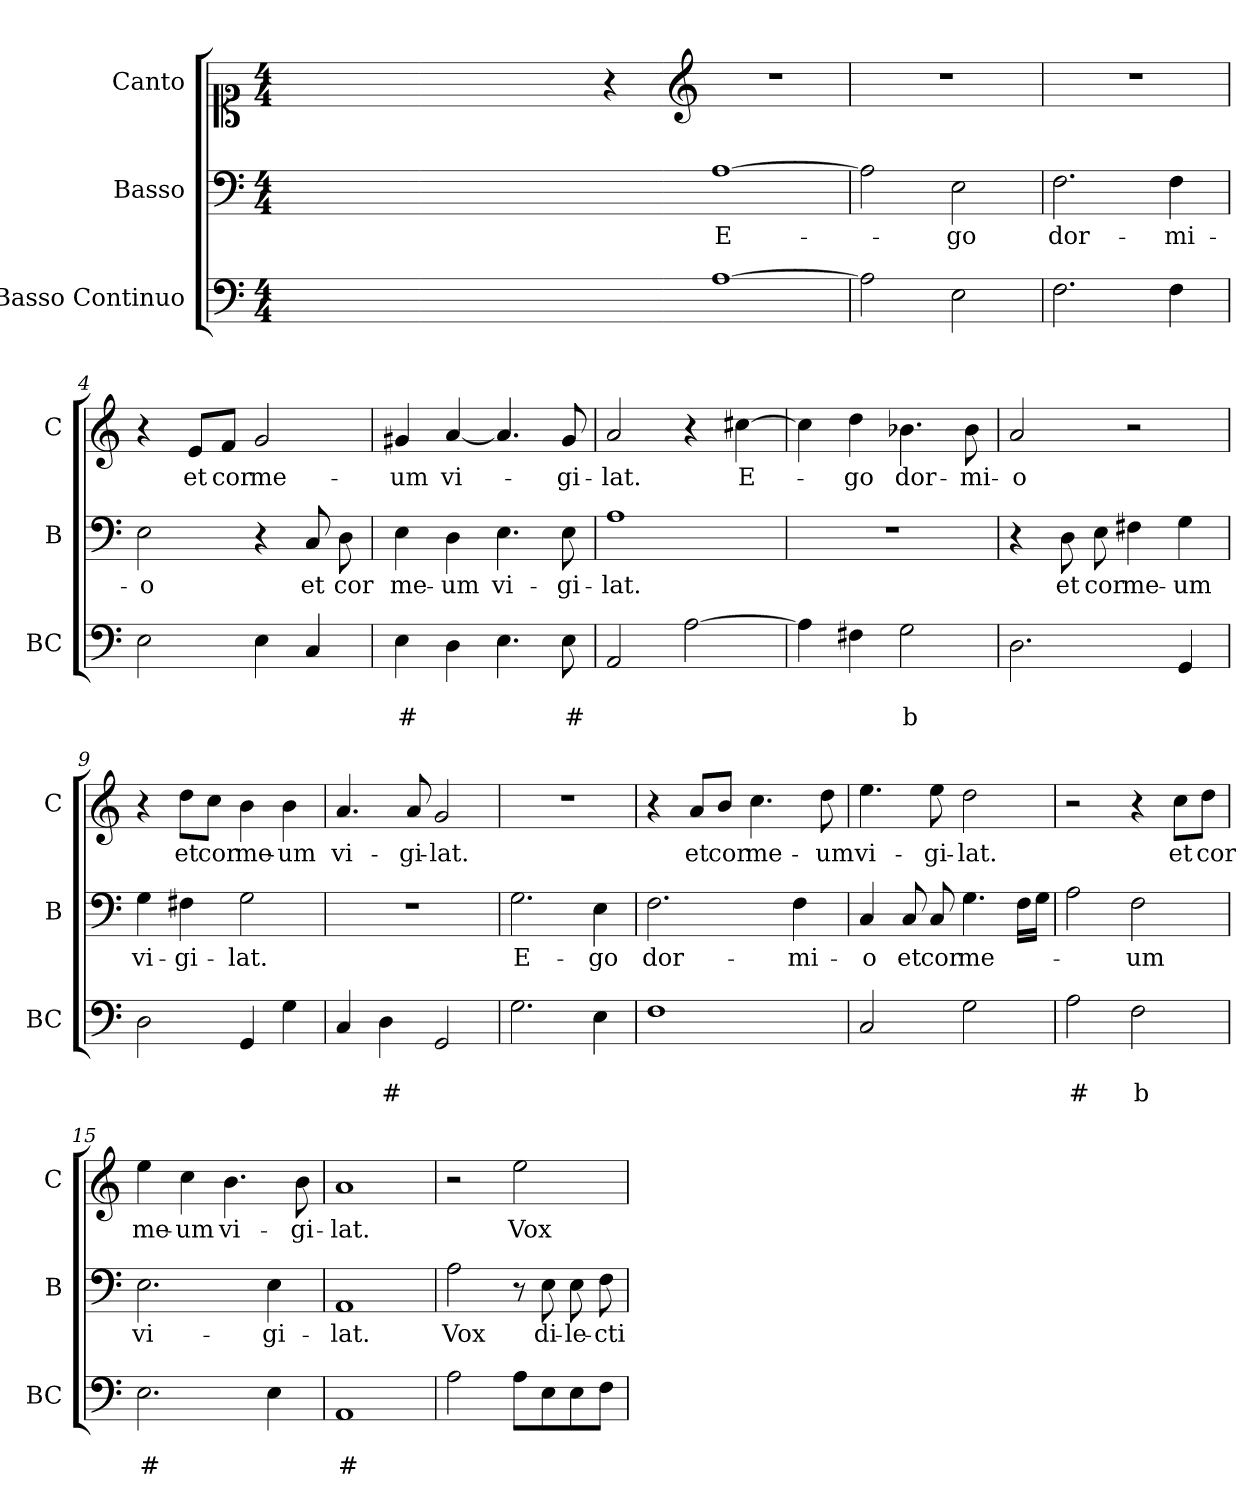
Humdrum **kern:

**kern	**text	**text	**kern	**text	**kern	**text
*part3	*part3	*part3	*part2	*part2	*part1	*part1
*staff3	*staff3	*staff3	*staff2	*staff2	*staff1	*staff1
*I"Basso Continuo	*	*	*I"Basso	*	*I"Canto	*
*I'BC	*	*	*I'B	*	*I'C	*
*clefF4	*	*	*clefF4	*	*clefC1	*
*k[]	*	*	*k[]	*	*k[]	*
*C:	*	*	*C:	*	*C:	*
*M4/4	*	*	*M4/4	*	*M4/4	*
=	=	=	=	=	=	=
1ryy	.	.	1ryy	.	1ryy	.
=1X-	=1X-	=1X-	=1X-	=1X-	=1X-	=1X-
4ryy	.	.	4ryy	.	4ryy	.
4ryy	.	.	4ryy	.	4ryy	.
4ryy	.	.	4ryy	.	4ryy	.
4ryy	.	.	4ryy	.	4r	.
=1-	=1-	=1-	=1-	=1-	=1-	=1-
*	*	*	*	*	*clefG2	*
!	!	!	!	!LO:LY:b	!	!
[1A	.	.	[1A	E-	1r	.
=2	=2	=2	=2	=2	=2	=2
2A\]	.	.	2A\]	.	1r	.
!	!	!	!	!LO:LY:b	!	!
2E\	.	.	2E\	-go	.	.
=3	=3	=3	=3	=3	=3	=3
!	!	!	!	!LO:LY:b	!	!
2.F\	.	.	2.F\	dor-	1r	.
!	!	!	!	!LO:LY:b	!	!
4F\	.	.	4F\	-mi-	.	.
=4	=4	=4	=4	=4	=4	=4
!	!	!	!	!LO:LY:b	!	!
2E\	.	.	2E\	-o	4r	.
!	!	!	!	!	!	!LO:LY:b
.	.	.	.	.	8e/L	et
!	!	!	!	!	!	!LO:LY:b
.	.	.	.	.	8f/J	cor
!	!	!	!	!	!	!LO:LY:b
4E\	.	.	4r	.	2g/	me-
!	!	!	!	!LO:LY:b	!	!
4C/	.	.	8C/	et	.	.
!	!	!	!	!LO:LY:b	!	!
.	.	.	8D\	cor	.	.
=5	=5	=5	=5	=5	=5	=5
!	!	!LO:LY:b	!	!LO:LY:b	!	!LO:LY:b
4E\	.	#	4E\	me-	4g#X/	-um
!	!	!	!	!LO:LY:b	!	!LO:LY:b
4D\	.	.	4D\	-um	[4a/	vi-
!	!	!	!	!LO:LY:b	!	!
4.E\	.	.	4.E\	vi-	4.a/]	.
!	!	!LO:LY:b	!	!LO:LY:b	!	!LO:LY:b
8E\	.	#	8E\	-gi-	8g#/	-gi-
=6	=6	=6	=6	=6	=6	=6
!	!	!	!	!LO:LY:b	!	!LO:LY:b
2AA/	.	.	1A	-lat.	2a/	-lat.
[2A\	.	.	.	.	4r	.
!	!	!	!	!	!	!LO:LY:b
.	.	.	.	.	[4cc#X\	E-
!!LO:LB:g=z
=7	=7	=7	=7	=7	=7	=7
4A\]	.	.	1r	.	4cc#\]	.
!	!	!	!	!	!	!LO:LY:b
4F#X\	.	.	.	.	4dd\	-go
!	!	!LO:LY:b	!	!	!	!LO:LY:b
2G\	.	b	.	.	4.b-X\	dor-
!	!	!	!	!	!	!LO:LY:b
.	.	.	.	.	8b-\	-mi-
=8	=8	=8	=8	=8	=8	=8
!	!	!	!	!	!	!LO:LY:b
2.D\	.	.	4r	.	2a/	-o
!	!	!	!	!LO:LY:b	!	!
.	.	.	8D\	et	.	.
!	!	!	!	!LO:LY:b	!	!
.	.	.	8E\	cor	.	.
!	!	!	!	!LO:LY:b	!	!
.	.	.	4F#X\	me-	2r	.
!	!	!	!	!LO:LY:b	!	!
4GG/	.	.	4G\	-um	.	.
=9	=9	=9	=9	=9	=9	=9
!	!	!	!	!LO:LY:b	!	!
2D\	.	.	4G\	vi-	4r	.
!	!	!	!	!LO:LY:b	!	!LO:LY:b
.	.	.	4F#X\	-gi-	8dd\L	et
!	!	!	!	!	!	!LO:LY:b
.	.	.	.	.	8cc\J	cor
!	!	!	!	!LO:LY:b	!	!LO:LY:b
4GG/	.	.	2G\	-lat.	4b\	me-
!	!	!	!	!	!	!LO:LY:b
4G\	.	.	.	.	4b\	-um
=10	=10	=10	=10	=10	=10	=10
!	!	!	!	!	!	!LO:LY:b
4C/	.	.	1r	.	4.a/	vi-
!	!	!LO:LY:b	!	!	!	!
4D\	.	#	.	.	.	.
!	!	!	!	!	!	!LO:LY:b
.	.	.	.	.	8a/	-gi-
!	!	!	!	!	!	!LO:LY:b
2GG/	.	.	.	.	2g/	-lat.
=11	=11	=11	=11	=11	=11	=11
!	!	!	!	!LO:LY:b	!	!
2.G\	.	.	2.G\	E-	1r	.
!	!	!	!	!LO:LY:b	!	!
4E\	.	.	4E\	-go	.	.
=12	=12	=12	=12	=12	=12	=12
!	!	!	!	!LO:LY:b	!	!
1F	.	.	2.F\	dor-	4r	.
!	!	!	!	!	!	!LO:LY:b
.	.	.	.	.	8a/L	et
!	!	!	!	!	!	!LO:LY:b
.	.	.	.	.	8b/J	cor
!	!	!	!	!	!	!LO:LY:b
.	.	.	.	.	4.cc\	me-
!	!	!	!	!LO:LY:b	!	!
.	.	.	4F\	-mi-	.	.
!	!	!	!	!	!	!LO:LY:b
.	.	.	.	.	8dd\	-um
!!LO:LB:g=z
=13	=13	=13	=13	=13	=13	=13
!	!	!	!	!LO:LY:b	!	!LO:LY:b
2C/	.	.	4C/	-o	4.ee\	vi-
!	!	!	!	!LO:LY:b	!	!
.	.	.	8C/	et	.	.
!	!	!	!	!LO:LY:b	!	!LO:LY:b
.	.	.	8C/	cor	8ee\	-gi-
!	!	!	!	!LO:LY:b	!	!LO:LY:b
2G\	.	.	4.G\	me-	2dd\	-lat.
.	.	.	16F\LL	.	.	.
.	.	.	16G\JJ	.	.	.
=14	=14	=14	=14	=14	=14	=14
!	!	!LO:LY:b	!	!	!	!
2A\	.	#	2A\	.	2r	.
!	!	!LO:LY:b	!	!LO:LY:b	!	!
2F\	.	b	2F\	-um	4r	.
!	!	!	!	!	!	!LO:LY:b
.	.	.	.	.	8cc\L	et
!	!	!	!	!	!	!LO:LY:b
.	.	.	.	.	8dd\J	cor
=15	=15	=15	=15	=15	=15	=15
!	!	!LO:LY:b	!	!LO:LY:b	!	!LO:LY:b
2.E\	.	#	2.E\	vi-	4ee\	me-
!	!	!	!	!	!	!LO:LY:b
.	.	.	.	.	4cc\	-um
!	!	!	!	!	!	!LO:LY:b
.	.	.	.	.	4.b\	vi-
!	!	!	!	!LO:LY:b	!	!
4E\	.	.	4E\	-gi-	.	.
!	!	!	!	!	!	!LO:LY:b
.	.	.	.	.	8b\	-gi-
=16	=16	=16	=16	=16	=16	=16
!	!	!LO:LY:b	!	!LO:LY:b	!	!LO:LY:b
1AA	.	#	1AA	-lat.	1a	-lat.
=17	=17	=17	=17	=17	=17	=17
!	!	!	!	!LO:LY:b	!	!
2A\	.	.	2A\	Vox	2r	.
!	!	!	!	!	!	!LO:LY:b
8A\L	.	.	8r	.	2ee\	Vox
!	!	!	!	!LO:LY:b	!	!
8E\	.	.	8E\	di-	.	.
!	!	!	!	!LO:LY:b	!	!
8E\	.	.	8E\	-le-	.	.
!	!	!	!	!LO:LY:b	!	!
8F\J	.	.	8F\	-cti	.	.
=	=	=	=	=	=	=
*-	*-	*-	*-	*-	*-	*-
